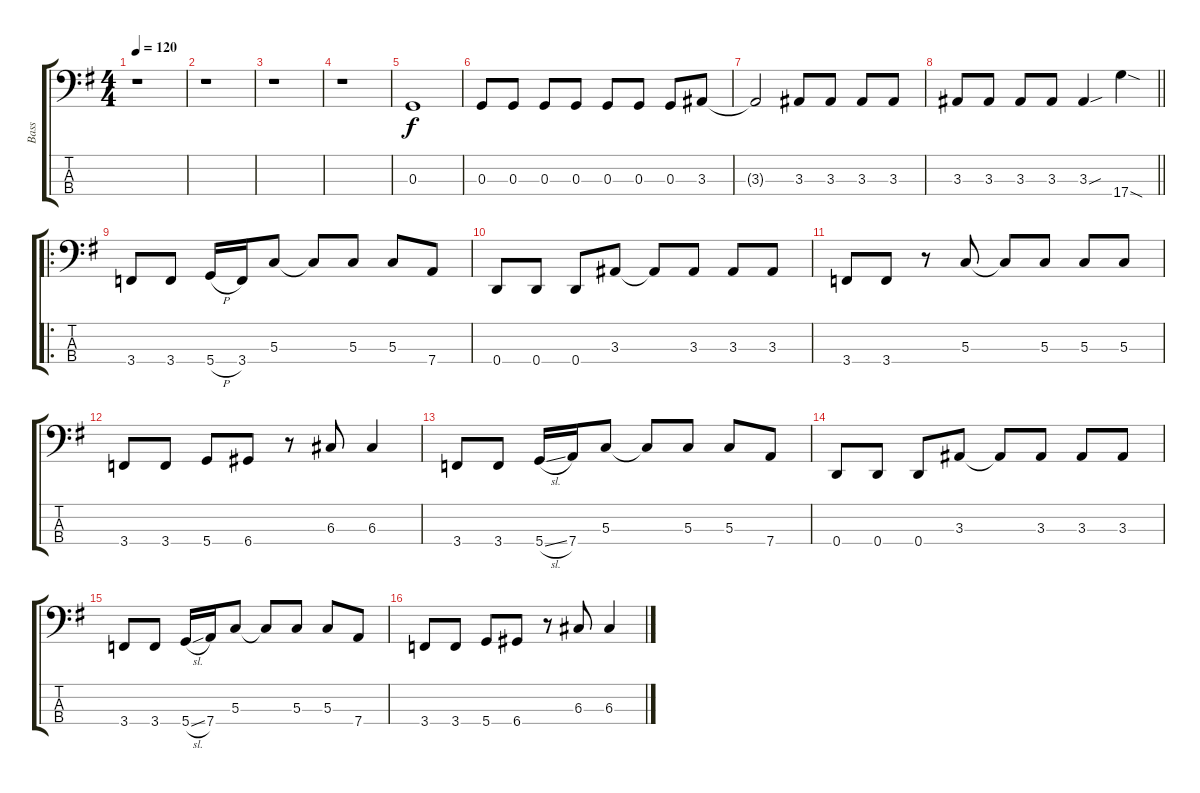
\track ("Bass" "Bass") {instrument electricbasspick}
\staff {score tabs}
\tuning (F2 C2 G1 D1) {hide}
\ts (4 4)
\tempo 120
\clef f4
\ks g
r.1{dy f} |
r.1 |
r.1 |
r.1 |
0.3.1 |
0.3.8 0.3.8 0.3.8 0.3.8 0.3.8 0.3.8 0.3.8 3.3.8 |
3.3{t}.2 3.3.8 3.3.8 3.3.8 3.3.8 |
\barLineRight lightlight
3.3.8 3.3.8 3.3.8 3.3.8 3.3{sou}.4 17.4{sod}.4 |
\ro
\section ("" " ")
3.4.8 3.4.8 5.4{h}.16 3.4.16 5.3.8 5.3{t}.8 5.3.8 5.3.8 7.4.8 |
0.4.8 0.4.8 0.4.8 3.3.8 3.3{t}.8 3.3.8 3.3.8 3.3.8 |
3.4.8 3.4.8 r.8 5.3.8 5.3{t}.8 5.3.8 5.3.8 5.3.8 |
3.4.8 3.4.8 5.4.8 6.4.8 r.8 6.3.8 6.3.4 |
3.4.8 3.4.8 5.4{sl}.16 7.4.16 5.3.8 5.3{t}.8 5.3.8 5.3.8 7.4.8 |
0.4.8 0.4.8 0.4.8 3.3.8 3.3{t}.8 3.3.8 3.3.8 3.3.8 |
3.4.8 3.4.8 5.4{sl}.16 7.4.16 5.3.8 5.3{t}.8 5.3.8 5.3.8 7.4.8 |
3.4.8 3.4.8 5.4.8 6.4.8 r.8 6.3.8 6.3.4
